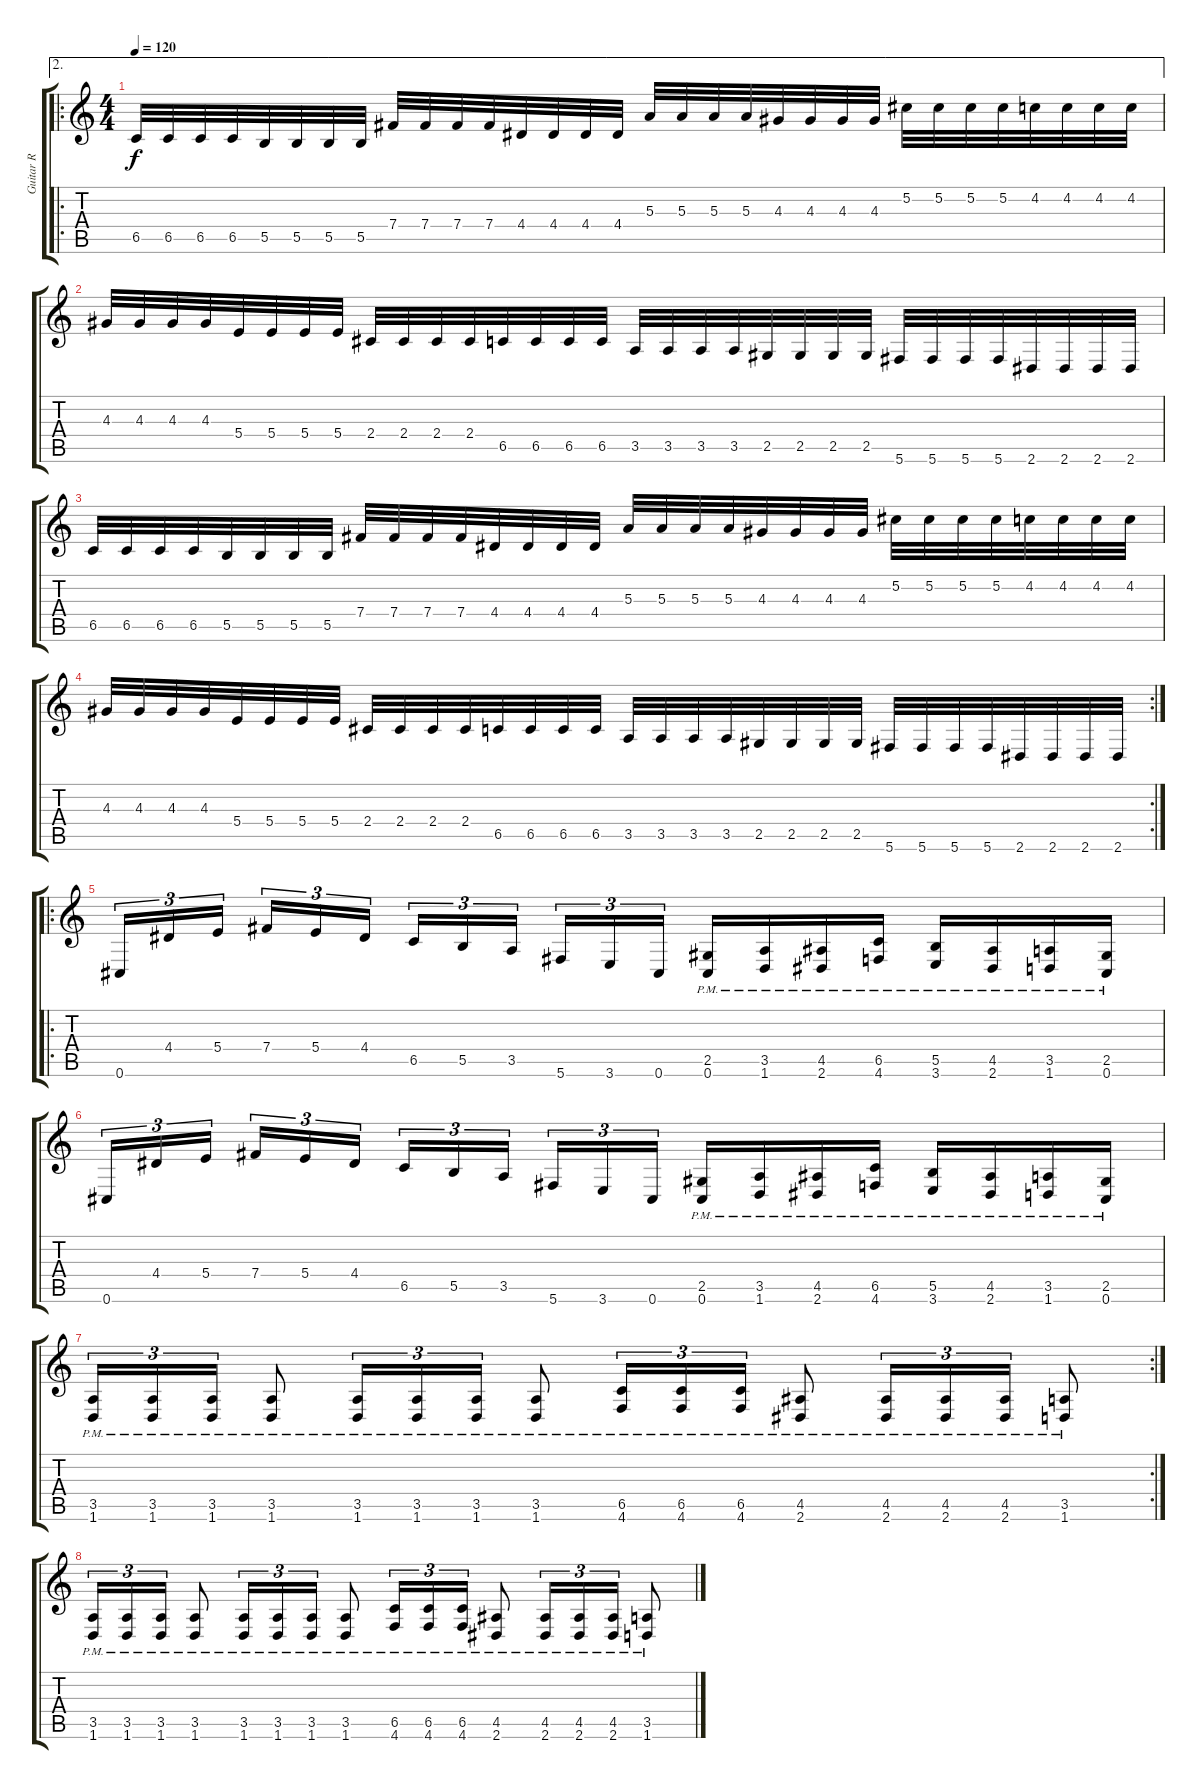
\track ("Guitar R" "Guitar R") {instrument distortionguitar}
\staff {score tabs}
\tuning (Db4 Ab3 E3 B2 Gb2 Db2) {hide}
\ae 2
\ro
\ts (4 4)
\tempo 120
\clef g2
\ks c
6.5.32{dy f} 6.5.32 6.5.32 6.5.32 5.5.32 5.5.32 5.5.32 5.5.32 7.4.32 7.4.32 7.4.32 7.4.32 4.4.32 4.4.32 4.4.32 4.4.32 5.3.32 5.3.32 5.3.32 5.3.32 4.3.32 4.3.32 4.3.32 4.3.32 5.2.32 5.2.32 5.2.32 5.2.32 4.2.32 4.2.32 4.2.32 4.2.32 |
4.3.32 4.3.32 4.3.32 4.3.32 5.4.32 5.4.32 5.4.32 5.4.32 2.4.32 2.4.32 2.4.32 2.4.32 6.5.32 6.5.32 6.5.32 6.5.32 3.5.32 3.5.32 3.5.32 3.5.32 2.5.32 2.5.32 2.5.32 2.5.32 5.6.32 5.6.32 5.6.32 5.6.32 2.6.32 2.6.32 2.6.32 2.6.32 |
6.5.32 6.5.32 6.5.32 6.5.32 5.5.32 5.5.32 5.5.32 5.5.32 7.4.32 7.4.32 7.4.32 7.4.32 4.4.32 4.4.32 4.4.32 4.4.32 5.3.32 5.3.32 5.3.32 5.3.32 4.3.32 4.3.32 4.3.32 4.3.32 5.2.32 5.2.32 5.2.32 5.2.32 4.2.32 4.2.32 4.2.32 4.2.32 |
\rc 2
4.3.32 4.3.32 4.3.32 4.3.32 5.4.32 5.4.32 5.4.32 5.4.32 2.4.32 2.4.32 2.4.32 2.4.32 6.5.32 6.5.32 6.5.32 6.5.32 3.5.32 3.5.32 3.5.32 3.5.32 2.5.32 2.5.32 2.5.32 2.5.32 5.6.32 5.6.32 5.6.32 5.6.32 2.6.32 2.6.32 2.6.32 2.6.32 |
\ro
0.6.16{tu (3 2)} 4.4.16{tu (3 2)} 5.4.16{tu (3 2) beam splitsecondary} 7.4.16{tu (3 2)} 5.4.16{tu (3 2)} 4.4.16{tu (3 2)} 6.5.16{tu (3 2)} 5.5.16{tu (3 2)} 3.5.16{tu (3 2) beam splitsecondary} 5.6.16{tu (3 2)} 3.6.16{tu (3 2)} 0.6.16{tu (3 2)} (2.5{pm} 0.6{pm}).16 (3.5{pm} 1.6{pm}).16 (4.5{pm} 2.6{pm}).16 (6.5{pm} 4.6{pm}).16 (5.5{pm} 3.6{pm}).16 (4.5{pm} 2.6{pm}).16 (3.5{pm} 1.6{pm}).16 (2.5{pm} 0.6{pm}).16 |
0.6.16{tu (3 2)} 4.4.16{tu (3 2)} 5.4.16{tu (3 2) beam splitsecondary} 7.4.16{tu (3 2)} 5.4.16{tu (3 2)} 4.4.16{tu (3 2)} 6.5.16{tu (3 2)} 5.5.16{tu (3 2)} 3.5.16{tu (3 2) beam splitsecondary} 5.6.16{tu (3 2)} 3.6.16{tu (3 2)} 0.6.16{tu (3 2)} (2.5{pm} 0.6{pm}).16 (3.5{pm} 1.6{pm}).16 (4.5{pm} 2.6{pm}).16 (6.5{pm} 4.6{pm}).16 (5.5{pm} 3.6{pm}).16 (4.5{pm} 2.6{pm}).16 (3.5{pm} 1.6{pm}).16 (2.5{pm} 0.6{pm}).16 |
\rc 2
(3.5{pm} 1.6{pm}).16{tu (3 2)} (3.5{pm} 1.6{pm}).16{tu (3 2)} (3.5{pm} 1.6{pm}).16{tu (3 2)} (3.5{pm} 1.6{pm}).8 (3.5{pm} 1.6{pm}).16{tu (3 2)} (3.5{pm} 1.6{pm}).16{tu (3 2)} (3.5{pm} 1.6{pm}).16{tu (3 2)} (3.5{pm} 1.6{pm}).8 (6.5{pm} 4.6{pm}).16{tu (3 2)} (6.5{pm} 4.6{pm}).16{tu (3 2)} (6.5{pm} 4.6{pm}).16{tu (3 2)} (4.5{pm} 2.6{pm}).8 (4.5{pm} 2.6{pm}).16{tu (3 2)} (4.5{pm} 2.6{pm}).16{tu (3 2)} (4.5{pm} 2.6{pm}).16{tu (3 2)} (3.5{pm} 1.6{pm}).8 |
(3.5{pm} 1.6{pm}).16{tu (3 2)} (3.5{pm} 1.6{pm}).16{tu (3 2)} (3.5{pm} 1.6{pm}).16{tu (3 2)} (3.5{pm} 1.6{pm}).8 (3.5{pm} 1.6{pm}).16{tu (3 2)} (3.5{pm} 1.6{pm}).16{tu (3 2)} (3.5{pm} 1.6{pm}).16{tu (3 2)} (3.5{pm} 1.6{pm}).8 (6.5{pm} 4.6{pm}).16{tu (3 2)} (6.5{pm} 4.6{pm}).16{tu (3 2)} (6.5{pm} 4.6{pm}).16{tu (3 2)} (4.5{pm} 2.6{pm}).8 (4.5{pm} 2.6{pm}).16{tu (3 2)} (4.5{pm} 2.6{pm}).16{tu (3 2)} (4.5{pm} 2.6{pm}).16{tu (3 2)} (3.5{pm} 1.6{pm}).8
